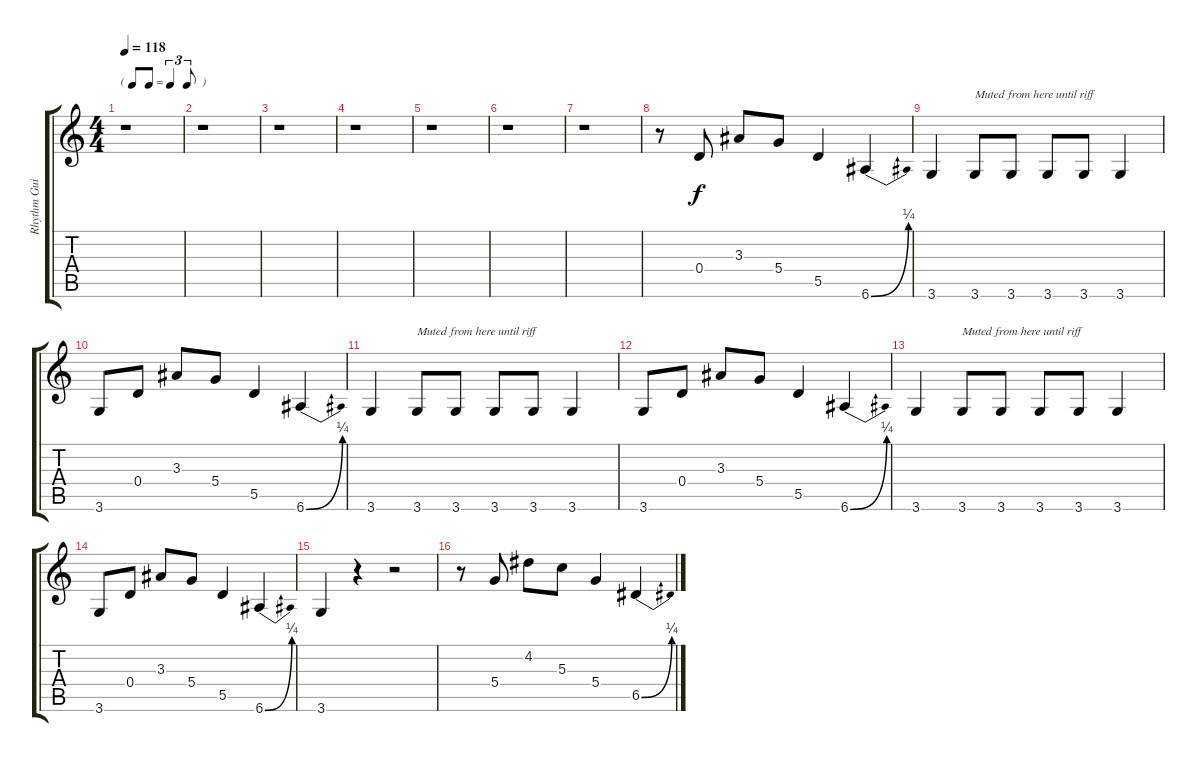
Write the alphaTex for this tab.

\track ("Rhythm Guitar" "Rhythm Gui") {instrument overdrivenguitar}
\staff {score tabs}
\tuning (E4 B3 G3 D3 A2 E2) {hide}
\ts (4 4)
\tf triplet8th
\tempo 118
\clef g2
\ks c
r.1{dy f instrument overdrivenguitar} |
r.1 |
r.1 |
r.1 |
r.1 |
r.1 |
r.1 |
r.8 0.4.8 3.3.8 5.4.8 5.5.4 6.6{be (bend 0 0 60 1)}.4 |
3.6.4 3.6.8{txt "Muted from here until riff"} 3.6.8 3.6.8 3.6.8 3.6.4 |
3.6.8 0.4.8 3.3.8 5.4.8 5.5.4 6.6{be (bend 0 0 60 1)}.4 |
3.6.4 3.6.8{txt "Muted from here until riff"} 3.6.8 3.6.8 3.6.8 3.6.4 |
3.6.8 0.4.8 3.3.8 5.4.8 5.5.4 6.6{be (bend 0 0 60 1)}.4 |
3.6.4 3.6.8{txt "Muted from here until riff"} 3.6.8 3.6.8 3.6.8 3.6.4 |
3.6.8 0.4.8 3.3.8 5.4.8 5.5.4 6.6{be (bend 0 0 60 1)}.4 |
3.6.4 r.4 r.2 |
r.8 5.4.8 4.2.8 5.3.8 5.4.4 6.5{be (bend 0 0 60 1)}.4
